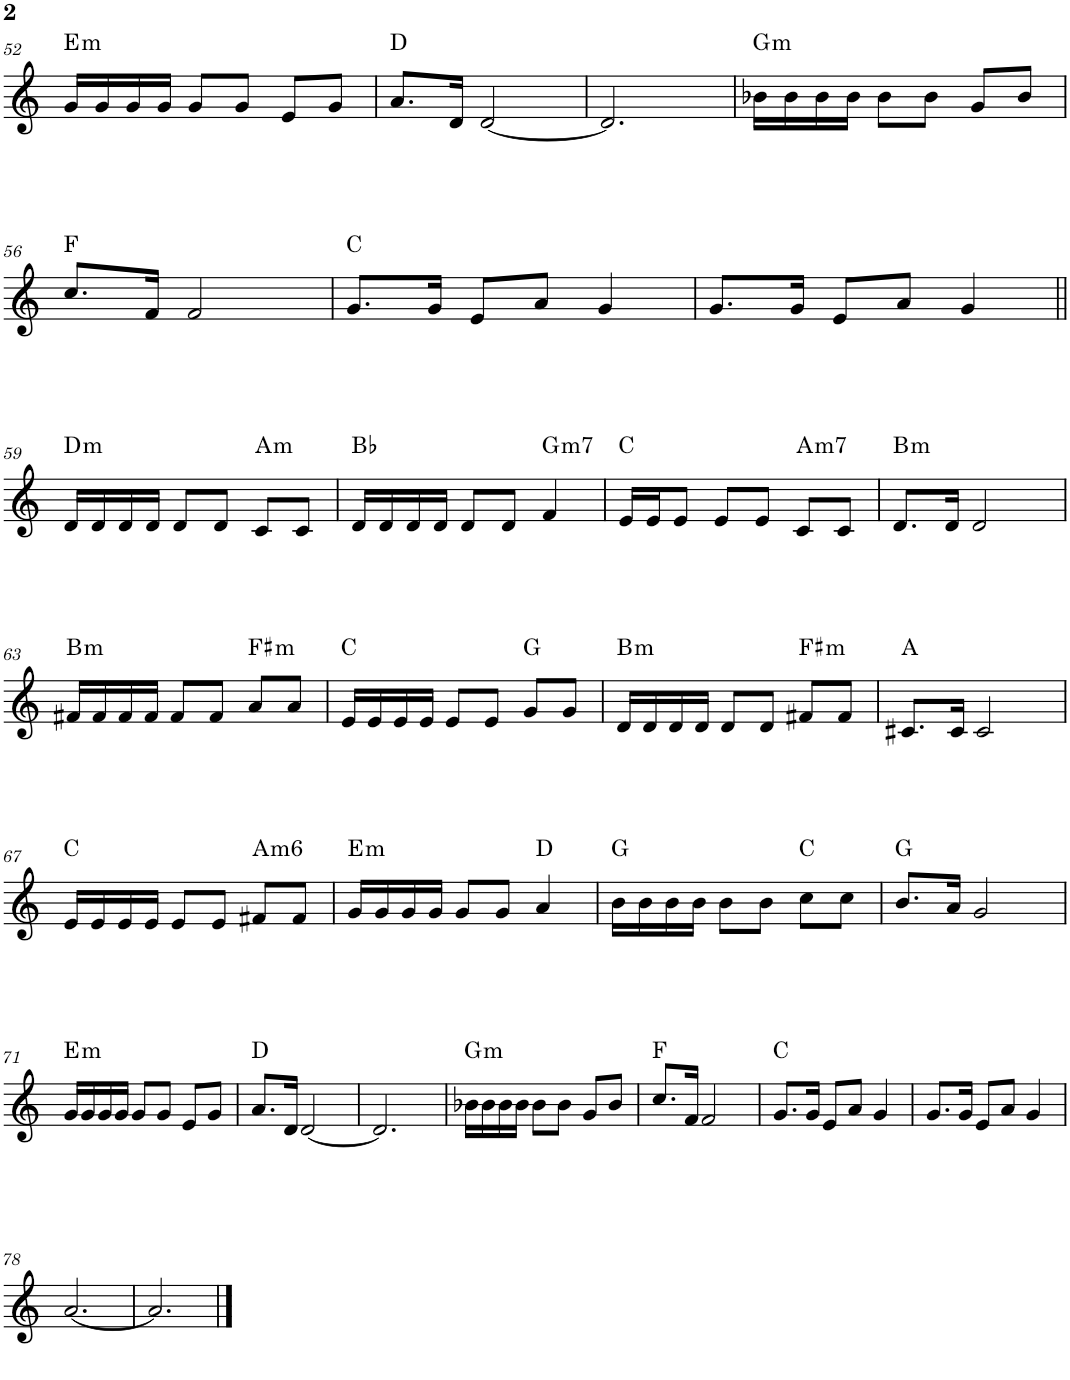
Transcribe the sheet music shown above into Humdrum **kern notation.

**kern	**harte
*part1	*part1
*staff1	*
*I"Piano	*
*I'Pno.	*
!!LO:PB:g=z
*clefG2	*
*k[]	*
*M3/4	*
=52	=52
!	!LO:H:kt=m
16g/LL	E:min
16g/	.
16g/	.
16g/JJ	.
8g/L	.
8g/J	.
8e/L	.
8g/J	.
=53	=53
8.a/L	D:maj
16d/Jk	.
[2d/	.
=54	=54
2.d/]	.
=55	=55
!	!LO:H:kt=m
16b-X\LL	G:min
16b-\	.
16b-\	.
16b-\JJ	.
8b-\L	.
8b-\J	.
8g/L	.
8b-/J	.
!!LO:LB:g=z
=56	=56
8.cc/L	F:maj
16f/Jk	.
2f/	.
=57	=57
8.g/L	C:maj
16g/Jk	.
8e/L	.
8a/J	.
4g/	.
=58	=58
8.g/L	.
16g/Jk	.
8e/L	.
8a/J	.
4g/	.
!!LO:LB:g=z
=59||	=59||
!	!LO:H:kt=m
16d/LL	D:min
16d/	.
16d/	.
16d/JJ	.
8d/L	.
8d/J	.
!	!LO:H:kt=m
8c/L	A:min
8c/J	.
=60	=60
16d/LL	Bb:maj
16d/	.
16d/	.
16d/JJ	.
8d/L	.
8d/J	.
!	!LO:H:kt=m7
4f/	G:min7
=61	=61
16e/LL	C:maj
16e/J	.
8e/J	.
8e/L	.
8e/J	.
!	!LO:H:kt=m7
8c/L	A:min7
8c/J	.
=62	=62
!	!LO:H:kt=m
8.d/L	B:min
16d/Jk	.
2d/	.
!!LO:LB:g=z
=63	=63
!	!LO:H:kt=m
16f#X/LL	B:min
16f#/	.
16f#/	.
16f#/JJ	.
8f#/L	.
8f#/J	.
!	!LO:H:kt=m
8a/L	F#:min
8a/J	.
=64	=64
16e/LL	C:maj
16e/	.
16e/	.
16e/JJ	.
8e/L	.
8e/J	.
8g/L	G:maj
8g/J	.
=65	=65
!	!LO:H:kt=m
16d/LL	B:min
16d/	.
16d/	.
16d/JJ	.
8d/L	.
8d/J	.
!	!LO:H:kt=m
8f#X/L	F#:min
8f#/J	.
=66	=66
8.c#X/L	A:maj
16c#/Jk	.
2c#/	.
!!LO:LB:g=z
=67	=67
16e/LL	C:maj
16e/	.
16e/	.
16e/JJ	.
8e/L	.
8e/J	.
!	!LO:H:kt=m6
8f#X/L	A:min6
8f#/J	.
=68	=68
!	!LO:H:kt=m
16g/LL	E:min
16g/	.
16g/	.
16g/JJ	.
8g/L	.
8g/J	.
4a/	D:maj
=69	=69
16b\LL	G:maj
16b\	.
16b\	.
16b\JJ	.
8b\L	.
8b\J	.
8cc\L	C:maj
8cc\J	.
=70	=70
8.b/L	G:maj
16a/Jk	.
2g/	.
!!LO:LB:g=z
=71	=71
!	!LO:H:kt=m
16g/LL	E:min
16g/	.
16g/	.
16g/JJ	.
8g/L	.
8g/J	.
8e/L	.
8g/J	.
=72	=72
8.a/L	D:maj
16d/Jk	.
[2d/	.
=73	=73
2.d/]	.
=74	=74
!	!LO:H:kt=m
16b-X\LL	G:min
16b-\	.
16b-\	.
16b-\JJ	.
8b-\L	.
8b-\J	.
8g/L	.
8b-/J	.
=75	=75
8.cc/L	F:maj
16f/Jk	.
2f/	.
=76	=76
8.g/L	C:maj
16g/Jk	.
8e/L	.
8a/J	.
4g/	.
=77	=77
8.g/L	.
16g/Jk	.
8e/L	.
8a/J	.
4g/	.
!!LO:LB:g=z
=78	=78
[2.a/	.
=79	=79
2.a/]	.
==	==
*-	*-
